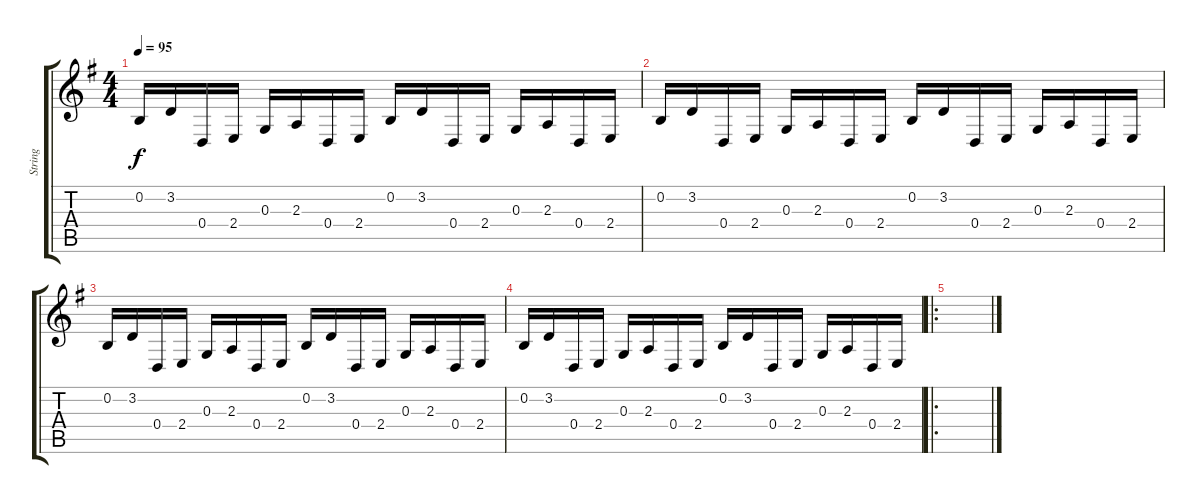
\track ("String" "String") {instrument pad6metallic}
\staff {score tabs}
\tuning (E4 B3 G3 D3 A2 E2) {hide}
\ts (4 4)
\tempo 95
\clef g2
\ks g
0.2.16{dy f instrument pad6metallic} 3.2.16 0.4.16 2.4.16 0.3.16 2.3.16 0.4.16 2.4.16 0.2.16 3.2.16 0.4.16 2.4.16 0.3.16 2.3.16 0.4.16 2.4.16 |
0.2.16 3.2.16 0.4.16 2.4.16 0.3.16 2.3.16 0.4.16 2.4.16 0.2.16 3.2.16 0.4.16 2.4.16 0.3.16 2.3.16 0.4.16 2.4.16 |
0.2.16 3.2.16 0.4.16 2.4.16 0.3.16 2.3.16 0.4.16 2.4.16 0.2.16 3.2.16 0.4.16 2.4.16 0.3.16 2.3.16 0.4.16 2.4.16 |
0.2.16 3.2.16 0.4.16 2.4.16 0.3.16 2.3.16 0.4.16 2.4.16 0.2.16 3.2.16 0.4.16 2.4.16 0.3.16 2.3.16 0.4.16 2.4.16 |
\ro
